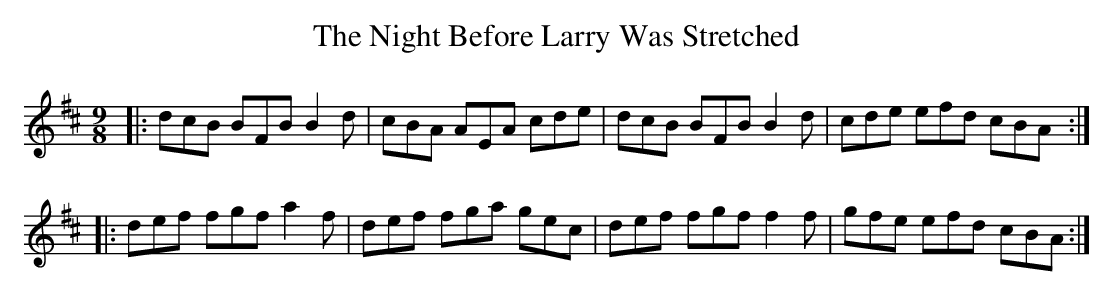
X:1
T: The Night Before Larry Was Stretched
M: 9/8
L: 1/8
K: Bmin
|:dcB BFB B2 d|cBA AEA cde|dcB BFB B2 d|cde efd cBA:|
|:def fgf a2 f|def fga gec|def fgf f2 f|gfe efd cBA:|
